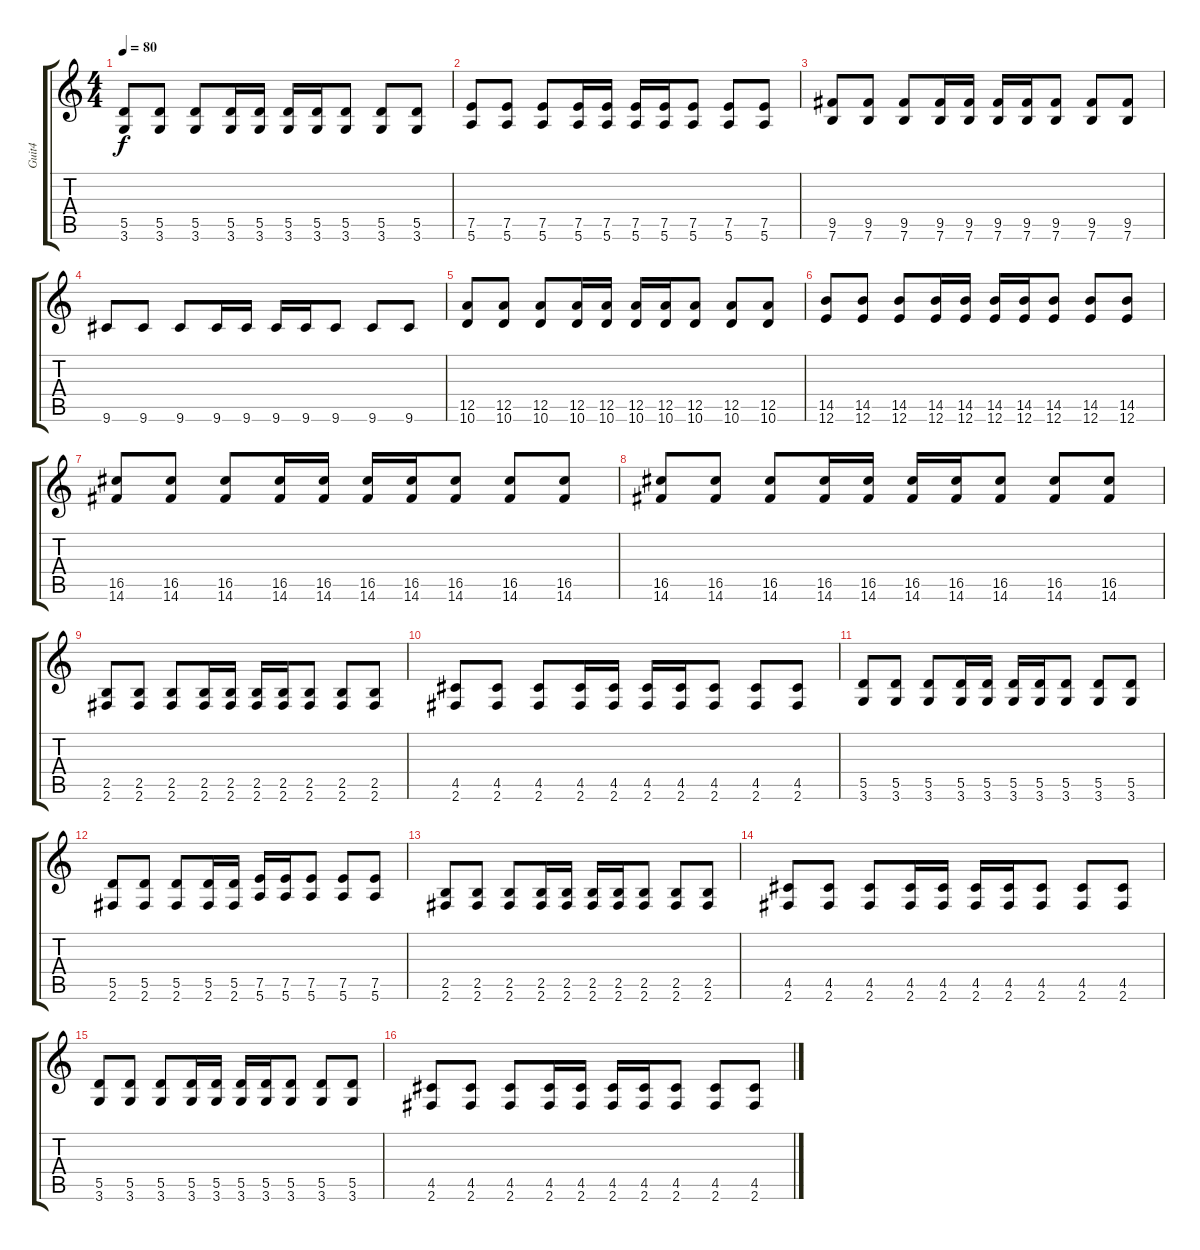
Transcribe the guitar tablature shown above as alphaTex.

\track ("Guit4" "Guit4") {instrument overdrivenguitar}
\staff {score tabs}
\tuning (E4 B3 G3 D3 A2 E2) {hide}
\ts (4 4)
\tempo 80
\clef g2
\ks c
(5.5 3.6).8{dy f} (5.5 3.6).8 (5.5 3.6).8 (5.5 3.6).16 (5.5 3.6).16 (5.5 3.6).16 (5.5 3.6).16 (5.5 3.6).8 (5.5 3.6).8 (5.5 3.6).8 |
(7.5 5.6).8 (7.5 5.6).8 (7.5 5.6).8 (7.5 5.6).16 (7.5 5.6).16 (7.5 5.6).16 (7.5 5.6).16 (7.5 5.6).8 (7.5 5.6).8 (7.5 5.6).8 |
(9.5 7.6).8 (9.5 7.6).8 (9.5 7.6).8 (9.5 7.6).16 (9.5 7.6).16 (9.5 7.6).16 (9.5 7.6).16 (9.5 7.6).8 (9.5 7.6).8 (9.5 7.6).8 |
9.6.8 9.6.8 9.6.8 9.6.16 9.6.16 9.6.16 9.6.16 9.6.8 9.6.8 9.6.8 |
(12.5 10.6).8 (12.5 10.6).8 (12.5 10.6).8 (12.5 10.6).16 (12.5 10.6).16 (12.5 10.6).16 (12.5 10.6).16 (12.5 10.6).8 (12.5 10.6).8 (12.5 10.6).8 |
(14.5 12.6).8 (14.5 12.6).8 (14.5 12.6).8 (14.5 12.6).16 (14.5 12.6).16 (14.5 12.6).16 (14.5 12.6).16 (14.5 12.6).8 (14.5 12.6).8 (14.5 12.6).8 |
(16.5 14.6).8 (16.5 14.6).8 (16.5 14.6).8 (16.5 14.6).16 (16.5 14.6).16 (16.5 14.6).16 (16.5 14.6).16 (16.5 14.6).8 (16.5 14.6).8 (16.5 14.6).8 |
(16.5 14.6).8 (16.5 14.6).8 (16.5 14.6).8 (16.5 14.6).16 (16.5 14.6).16 (16.5 14.6).16 (16.5 14.6).16 (16.5 14.6).8 (16.5 14.6).8 (16.5 14.6).8 |
(2.5 2.6).8 (2.5 2.6).8 (2.5 2.6).8 (2.5 2.6).16 (2.5 2.6).16 (2.5 2.6).16 (2.5 2.6).16 (2.5 2.6).8 (2.5 2.6).8 (2.5 2.6).8 |
(4.5 2.6).8 (4.5 2.6).8 (4.5 2.6).8 (4.5 2.6).16 (4.5 2.6).16 (4.5 2.6).16 (4.5 2.6).16 (4.5 2.6).8 (4.5 2.6).8 (4.5 2.6).8 |
(5.5 3.6).8 (5.5 3.6).8 (5.5 3.6).8 (5.5 3.6).16 (5.5 3.6).16 (5.5 3.6).16 (5.5 3.6).16 (5.5 3.6).8 (5.5 3.6).8 (5.5 3.6).8 |
(5.5 2.6).8 (5.5 2.6).8 (5.5 2.6).8 (5.5 2.6).16 (5.5 2.6).16 (7.5 5.6).16 (7.5 5.6).16 (7.5 5.6).8 (7.5 5.6).8 (7.5 5.6).8 |
(2.5 2.6).8 (2.5 2.6).8 (2.5 2.6).8 (2.5 2.6).16 (2.5 2.6).16 (2.5 2.6).16 (2.5 2.6).16 (2.5 2.6).8 (2.5 2.6).8 (2.5 2.6).8 |
(4.5 2.6).8 (4.5 2.6).8 (4.5 2.6).8 (4.5 2.6).16 (4.5 2.6).16 (4.5 2.6).16 (4.5 2.6).16 (4.5 2.6).8 (4.5 2.6).8 (4.5 2.6).8 |
(5.5 3.6).8 (5.5 3.6).8 (5.5 3.6).8 (5.5 3.6).16 (5.5 3.6).16 (5.5 3.6).16 (5.5 3.6).16 (5.5 3.6).8 (5.5 3.6).8 (5.5 3.6).8 |
(4.5 2.6).8 (4.5 2.6).8 (4.5 2.6).8 (4.5 2.6).16 (4.5 2.6).16 (4.5 2.6).16 (4.5 2.6).16 (4.5 2.6).8 (4.5 2.6).8 (4.5 2.6).8
